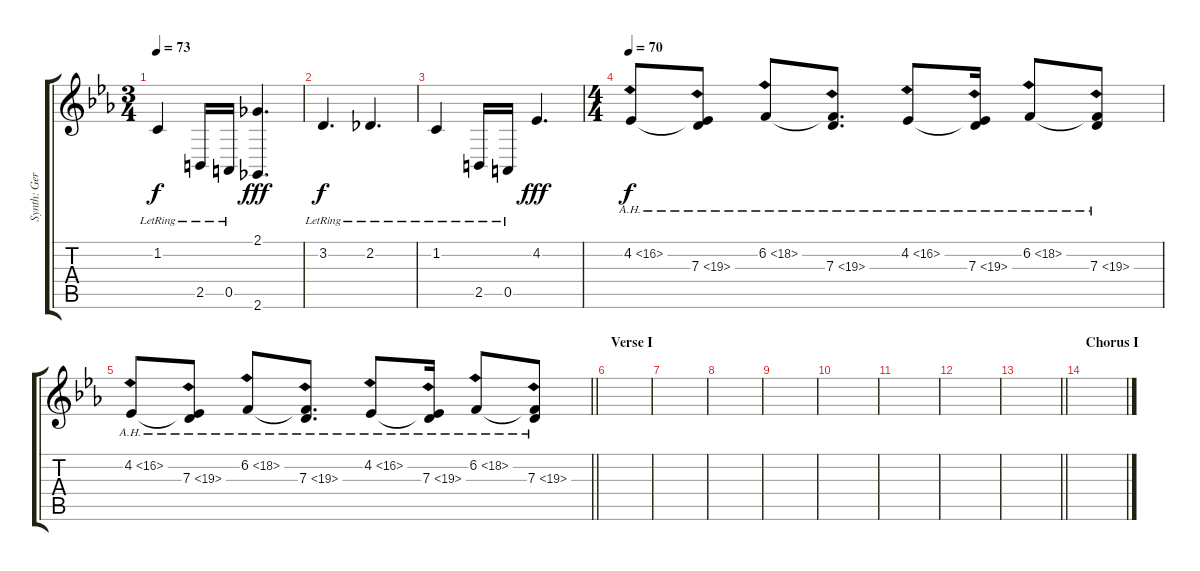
\track ("Synth: Gerald" "Synth: Ger") {instrument synthvoice}
\staff {score tabs}
\tuning (E4 B3 G3 D3 A2 E2) {hide}
\ts (3 4)
\tempo 73
\clef g2
\ks eb
1.2{lr}.4{dy f} 2.5{lr}.16 0.5{lr}.16 (2.1 2.6).4{d dy fff} |
3.2{lr}.4{d dy f} 2.2{lr}.4{d} |
1.2{lr}.4 2.5{lr}.16 0.5{lr}.16 4.2.4{d dy fff} |
\ts (4 4)
\tempo 70
4.2{ah 12}.8{dy f} (4.2{t} 7.3{ah 12}).8 6.2{ah 12}.8 (6.2{t} 7.3{ah 12}).8{d} 4.2{ah 12}.8 (4.2{t} 7.3{ah 12}).16 6.2{ah 12}.8 (6.2{t} 7.3{ah 12}).8 |
\barLineRight lightlight
4.2{ah 12}.8 (4.2{t} 7.3{ah 12}).8 6.2{ah 12}.8 (6.2{t} 7.3{ah 12}).8{d} 4.2{ah 12}.8 (4.2{t} 7.3{ah 12}).16 6.2{ah 12}.8 (6.2{t} 7.3{ah 12}).8 |
\section ("" "Verse I")
|
|
|
|
|
|
|
\barLineRight lightlight
|
\section ("" "Chorus I")
